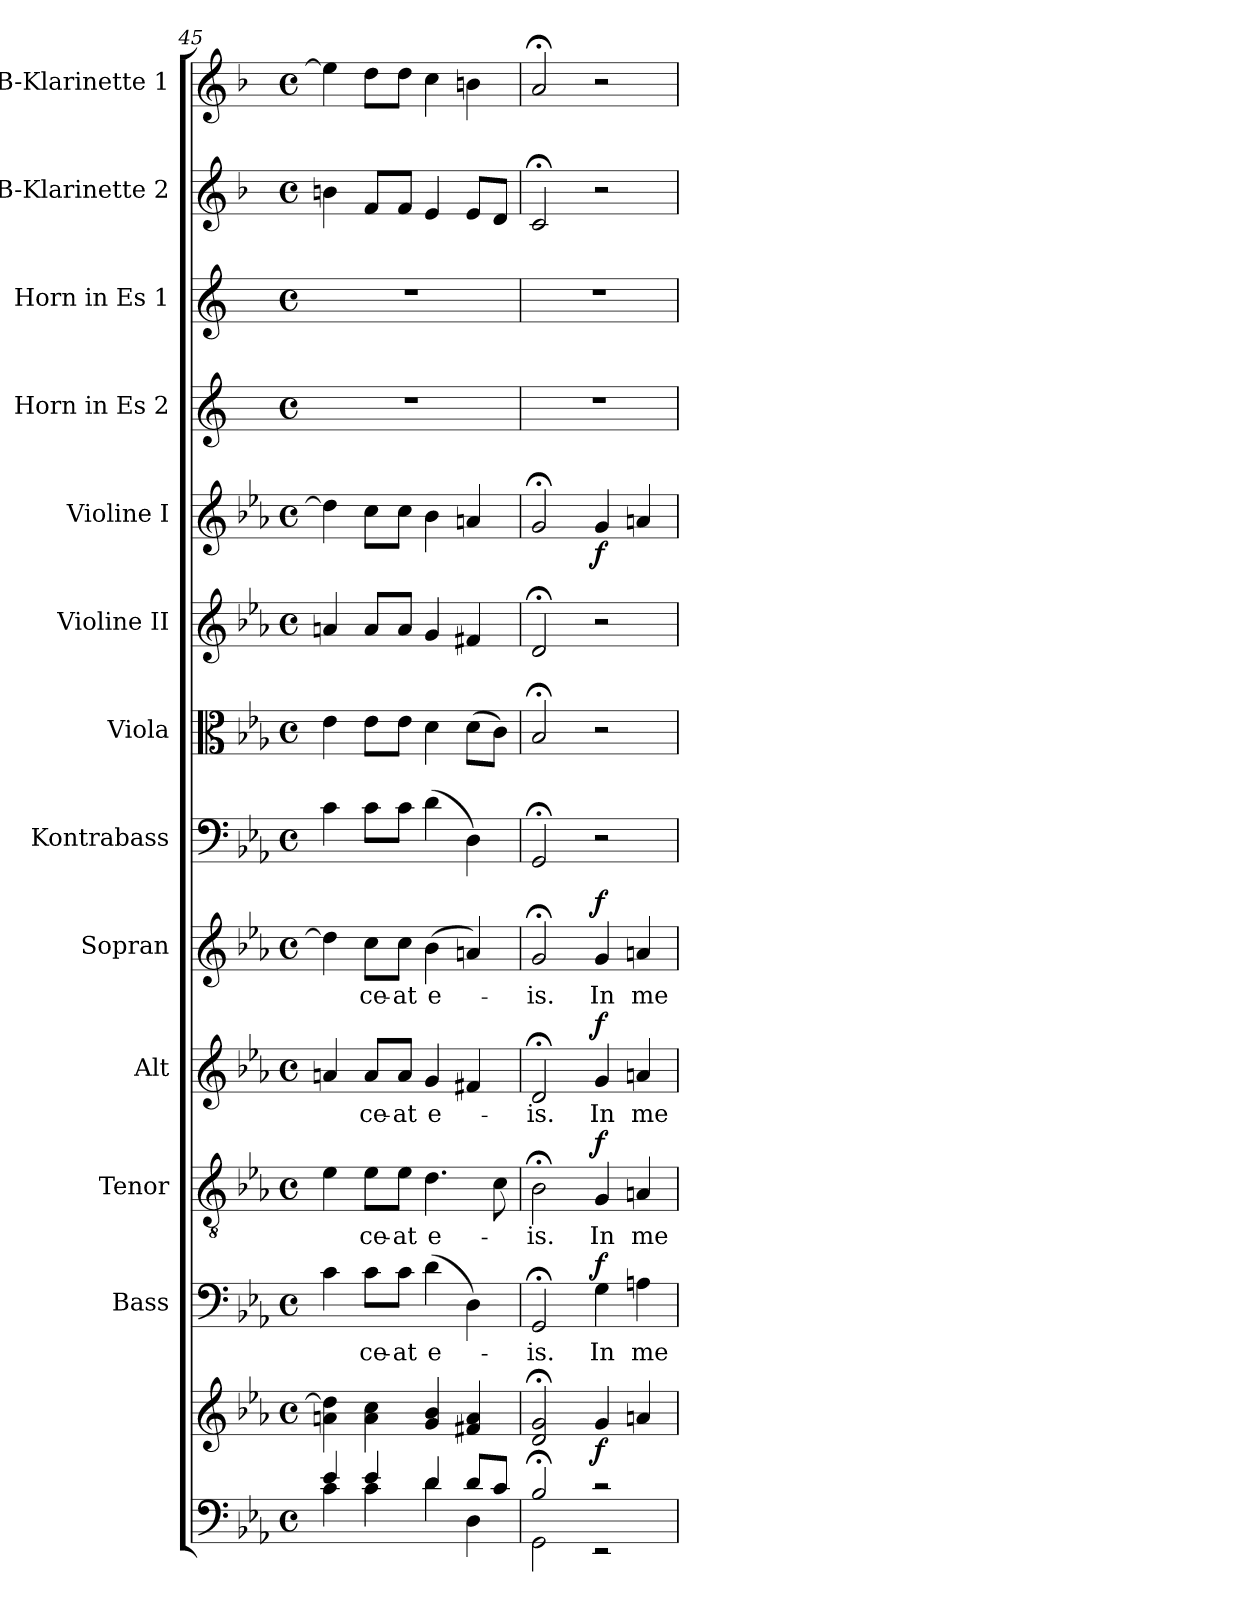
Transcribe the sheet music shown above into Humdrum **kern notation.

**kern	**kern	**dynam	**kern	**text	**dynam	**kern	**text	**dynam	**kern	**text	**dynam	**kern	**text	**dynam	**kern	**kern	**kern	**kern	**dynam	**kern	**kern	**kern	**kern
*part13	*part13	*part13	*part12	*part12	*part12	*part11	*part11	*part11	*part10	*part10	*part10	*part9	*part9	*part9	*part8	*part7	*part6	*part5	*part5	*part4	*part3	*part2	*part1
*staff14	*staff13	*staff13/14	*staff12	*staff12	*staff12	*staff11	*staff11	*staff11	*staff10	*staff10	*staff10	*staff9	*staff9	*staff9	*staff8	*staff7	*staff6	*staff5	*staff5	*staff4	*staff3	*staff2	*staff1
*	*	*	*I"Bass	*	*	*I"Tenor	*	*	*I"Alt	*	*	*I"Sopran	*	*	*I"Kontrabass	*I"Viola	*I"Violine II	*I"Violine I	*	*I"Horn in Es 2	*I"Horn in Es 1	*I"B-Klarinette 2	*I"B-Klarinette 1
*	*	*	*I'B.	*	*	*I'T.	*	*	*I'A.	*	*	*I'S.	*	*	*I'Kb.	*I'Vla.	*I'Vl. II	*I'Vl. I	*	*	*	*I'B Kl. 2	*I'B Kl. 1
*clefF4	*clefG2	*	*clefF4	*	*	*clefGv2	*	*	*clefG2	*	*	*clefG2	*	*	*clefF4	*clefC3	*clefG2	*clefG2	*	*clefG2	*clefG2	*clefG2	*clefG2
*	*	*	*	*	*	*	*	*	*	*	*	*	*	*	*ITrd7c12	*	*	*	*	*ITrd5c9	*ITrd5c9	*ITrd1c2	*ITrd1c2
*k[b-e-a-]	*k[b-e-a-]	*	*k[b-e-a-]	*	*	*k[b-e-a-]	*	*	*k[b-e-a-]	*	*	*k[b-e-a-]	*	*	*k[b-e-a-]	*k[b-e-a-]	*k[b-e-a-]	*k[b-e-a-]	*	*k[b-e-a-]	*k[b-e-a-]	*k[b-e-a-]	*k[b-e-a-]
*E-:	*E-:	*	*E-:	*	*	*E-:	*	*	*E-:	*	*	*E-:	*	*	*E-:	*E-:	*E-:	*E-:	*	*E-:	*E-:	*E-:	*E-:
*M4/4	*M4/4	*	*M4/4	*	*	*M4/4	*	*	*M4/4	*	*	*M4/4	*	*	*M4/4	*M4/4	*M4/4	*M4/4	*	*M4/4	*M4/4	*M4/4	*M4/4
*met(c)	*met(c)	*	*met(c)	*	*	*met(c)	*	*	*met(c)	*	*	*met(c)	*	*	*met(c)	*met(c)	*met(c)	*met(c)	*	*met(c)	*met(c)	*met(c)	*met(c)
=45	=45	=45	=45	=45	=45	=45	=45	=45	=45	=45	=45	=45	=45	=45	=45	=45	=45	=45	=45	=45	=45	=45	=45
*^	*	*	*	*	*	*	*	*	*	*	*	*	*	*	*	*	*	*	*	*	*	*	*
4e-/	4c\	4an\ 4dd\]	.	4c\	.	.	4e-\	.	.	4an/	.	.	4dd\]	.	.	4C\	4e-\	4an/	4dd\]	.	1r	1r	4an\	4dd\]
!	!	!	!	!	!LO:LY:b	!	!	!LO:LY:b	!	!	!LO:LY:b	!	!	!LO:LY:b	!	!	!	!	!	!	!	!	!	!
4e-/	4c\	4a\ 4cc\	.	8c\L	-ce-	.	8e-\L	-ce-	.	8a/L	-ce-	.	8cc\L	-ce-	.	8C\L	8e-\L	8a/L	8cc\L	.	.	.	8e-/L	8cc\L
!	!	!	!	!	!LO:LY:b	!	!	!LO:LY:b	!	!	!LO:LY:b	!	!	!LO:LY:b	!	!	!	!	!	!	!	!	!	!
.	.	.	.	8c\J	-at	.	8e-\J	-at	.	8a/J	-at	.	8cc\J	-at	.	8C\J	8e-\J	8a/J	8cc\J	.	.	.	8e-/J	8cc\J
!	!	!	!	!	!LO:LY:b	!	!	!LO:LY:b	!	!	!LO:LY:b	!	!	!LO:LY:b	!	!	!	!	!	!	!	!	!	!
4d/	4d\	4g/ 4b-/	.	(>4d\	e-	.	4.d\	e-	.	4g/	e-	.	(>4b-\	e-	.	(>4D\	4d\	4g/	4b-\	.	.	.	4d/	4b-\
8d/L	4D\	4f#X/ 4a/	.	4D\)	.	.	.	.	.	4f#X/	.	.	4an/)	.	.	4DD\)	(>8d\L	4f#X/	4an/	.	.	.	8d/L	4an\
8c/J	.	.	.	.	.	.	8c\	.	.	.	.	.	.	.	.	.	8c\J)	.	.	.	.	.	8c/J	.
=46	=46	=46	=46	=46	=46	=46	=46	=46	=46	=46	=46	=46	=46	=46	=46	=46	=46	=46	=46	=46	=46	=46	=46	=46
!	!	!	!	!	!LO:LY:b	!	!	!LO:LY:b	!	!	!LO:LY:b	!	!	!LO:LY:b	!	!	!	!	!	!	!	!	!	!
2B-;</	2GG\	2d/;< 2g/;<	.	2GG;</	-is.	.	2B-;<\	-is.	.	2d;</	-is.	.	2g;</	-is.	.	2GGG;</	2B-;</	2d;</	2g;</	.	1r	1r	2B-;</	2g;</
!	!	!	!LO:DY:b	!	!LO:LY:b	!LO:DY:a	!	!LO:LY:b	!LO:DY:a	!	!LO:LY:b	!LO:DY:a	!	!LO:LY:b	!LO:DY:a	!	!	!	!	!LO:DY:b	!	!	!	!
2r	2r	4g/	f	4G\	In	f	4G/	In	f	4g/	In	f	4g/	In	f	2r	2r	2r	4g/	f	.	.	2r	2r
!	!	!	!	!	!LO:LY:b	!	!	!LO:LY:b	!	!	!LO:LY:b	!	!	!LO:LY:b	!	!	!	!	!	!	!	!	!	!
.	.	4an/	.	4An\	me-	.	4An/	me-	.	4an/	me-	.	4an/	me-	.	.	.	.	4an/	.	.	.	.	.
*v	*v	*	*	*	*	*	*	*	*	*	*	*	*	*	*	*	*	*	*	*	*	*	*	*
=	=	=	=	=	=	=	=	=	=	=	=	=	=	=	=	=	=	=	=	=	=	=	=
*-	*-	*-	*-	*-	*-	*-	*-	*-	*-	*-	*-	*-	*-	*-	*-	*-	*-	*-	*-	*-	*-	*-	*-
